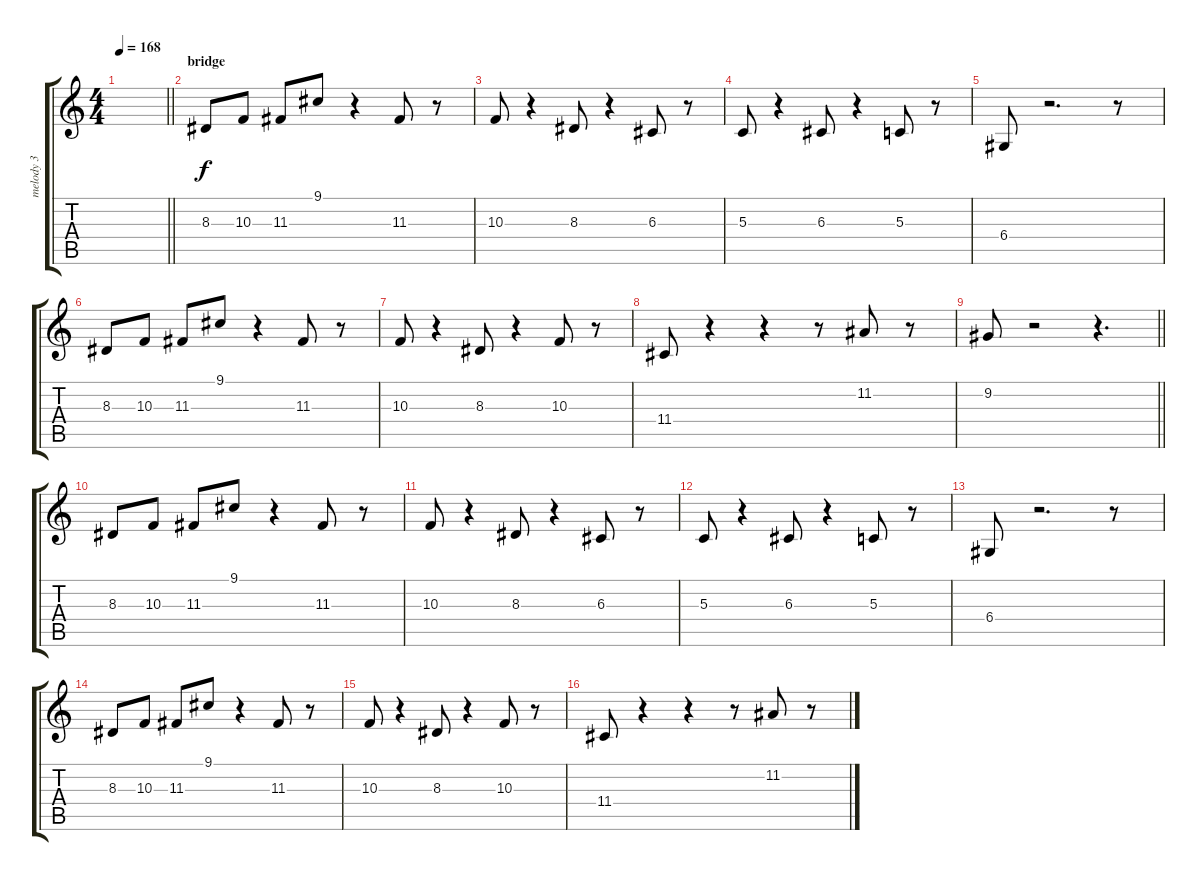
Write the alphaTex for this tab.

\track ("melody 3" "melody 3") {instrument oboe}
\staff {score tabs}
\tuning (E4 B3 G3 D3 A2 E2) {hide}
\ts (4 4)
\tempo 168
\clef g2
\barLineRight lightlight
\ks c
|
\section ("" "bridge")
8.3.8 10.3.8 11.3.8 9.1.8 r.4 11.3.8 r.8 |
10.3.8 r.4 8.3.8 r.4 6.3.8 r.8 |
5.3.8 r.4 6.3.8 r.4 5.3.8 r.8 |
6.4.8 r.2{d} r.8 |
8.3.8 10.3.8 11.3.8 9.1.8 r.4 11.3.8 r.8 |
10.3.8 r.4 8.3.8 r.4 10.3.8 r.8 |
11.4.8 r.4 r.4 r.8 11.2.8 r.8 |
\barLineRight lightlight
9.2.8 r.2 r.4{d} |
8.3.8 10.3.8 11.3.8 9.1.8 r.4 11.3.8 r.8 |
10.3.8 r.4 8.3.8 r.4 6.3.8 r.8 |
5.3.8 r.4 6.3.8 r.4 5.3.8 r.8 |
6.4.8 r.2{d} r.8 |
8.3.8 10.3.8 11.3.8 9.1.8 r.4 11.3.8 r.8 |
10.3.8 r.4 8.3.8 r.4 10.3.8 r.8 |
11.4.8 r.4 r.4 r.8 11.2.8 r.8
